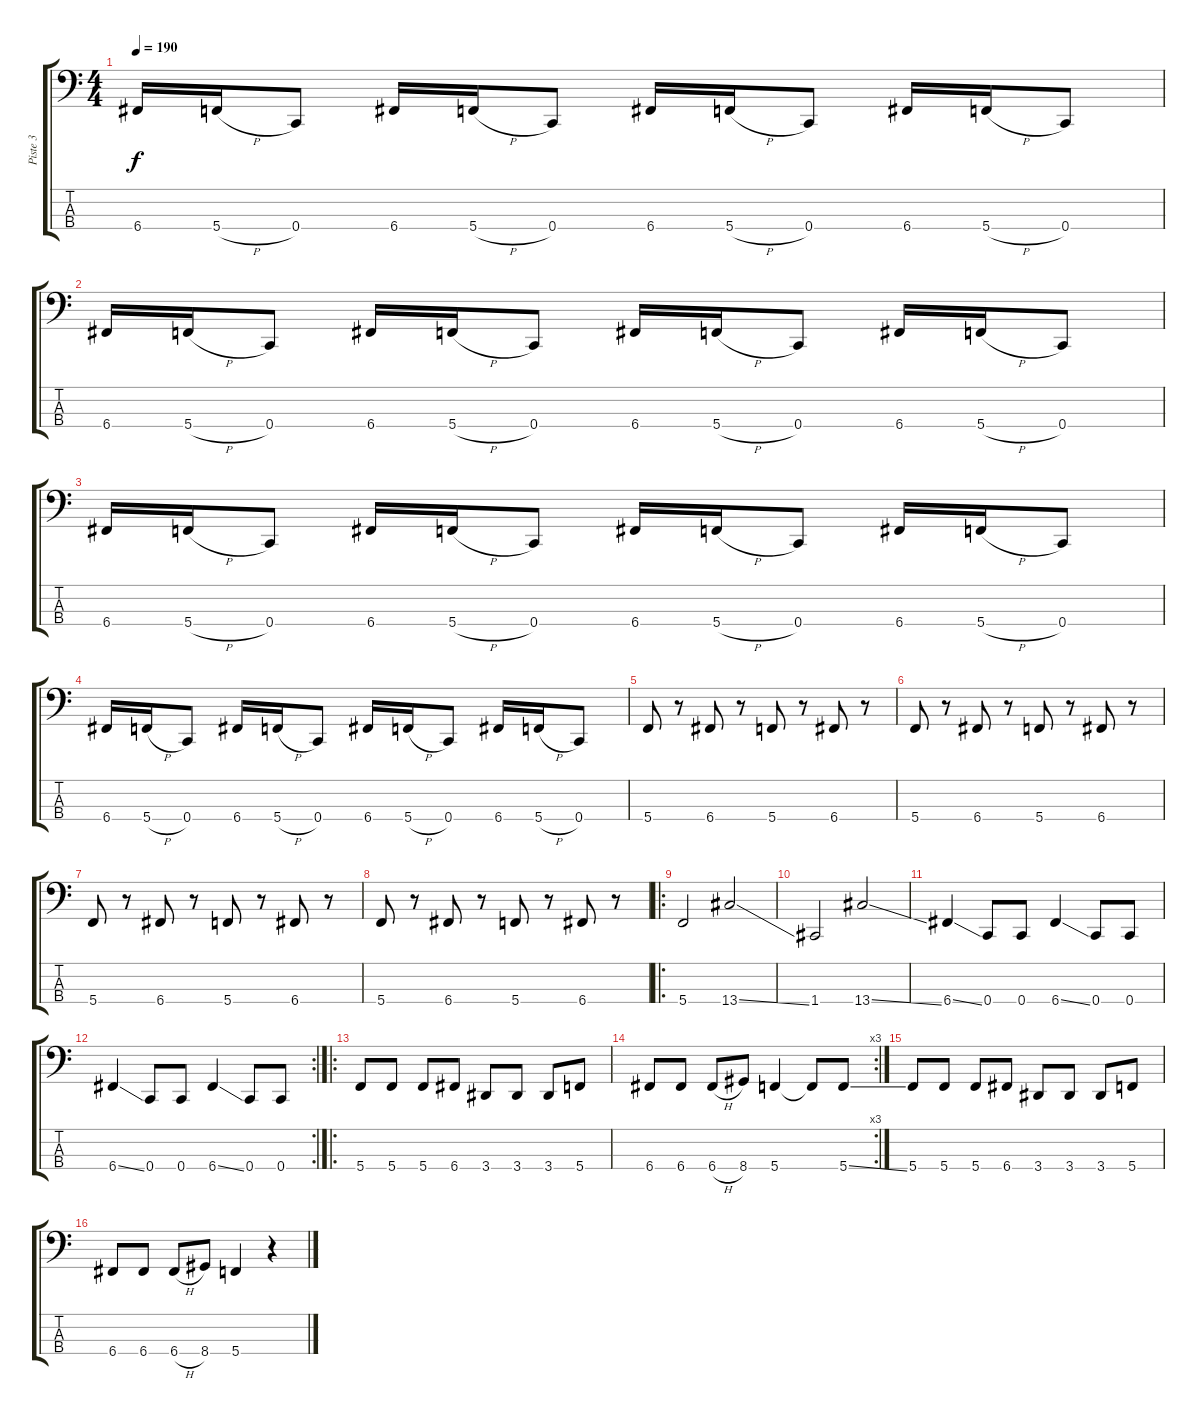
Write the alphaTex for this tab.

\track ("Piste 3" "Piste 3") {instrument electricbassfinger}
\staff {score tabs}
\tuning (F2 C2 G1 C1) {hide}
\ts (4 4)
\tempo 190
\clef f4
\ks c
6.4.16{dy f} 5.4{h}.16 0.4.8 6.4.16 5.4{h}.16 0.4.8 6.4.16 5.4{h}.16 0.4.8 6.4.16 5.4{h}.16 0.4.8 |
6.4.16 5.4{h}.16 0.4.8 6.4.16 5.4{h}.16 0.4.8 6.4.16 5.4{h}.16 0.4.8 6.4.16 5.4{h}.16 0.4.8 |
6.4.16 5.4{h}.16 0.4.8 6.4.16 5.4{h}.16 0.4.8 6.4.16 5.4{h}.16 0.4.8 6.4.16 5.4{h}.16 0.4.8 |
6.4.16 5.4{h}.16 0.4.8 6.4.16 5.4{h}.16 0.4.8 6.4.16 5.4{h}.16 0.4.8 6.4.16 5.4{h}.16 0.4.8 |
5.4.8 r.8 6.4.8 r.8 5.4.8 r.8 6.4.8 r.8 |
5.4.8 r.8 6.4.8 r.8 5.4.8 r.8 6.4.8 r.8 |
5.4.8 r.8 6.4.8 r.8 5.4.8 r.8 6.4.8 r.8 |
5.4.8 r.8 6.4.8 r.8 5.4.8 r.8 6.4.8 r.8 |
\ro
5.4.2 13.4{ss}.2 |
1.4.2 13.4{ss}.2 |
6.4{ss}.4 0.4.8 0.4.8 6.4{ss}.4 0.4.8 0.4.8 |
\rc 2
6.4{ss}.4 0.4.8 0.4.8 6.4{ss}.4 0.4.8 0.4.8 |
\ro
5.4.8 5.4.8 5.4.8 6.4.8 3.4.8 3.4.8 3.4.8 5.4.8 |
\rc 3
6.4.8 6.4.8 6.4{h}.8 8.4.8 5.4.4 5.4{t}.8 5.4{ss}.8 |
5.4.8 5.4.8 5.4.8 6.4.8 3.4.8 3.4.8 3.4.8 5.4.8 |
6.4.8 6.4.8 6.4{h}.8 8.4.8 5.4.4 r.4
